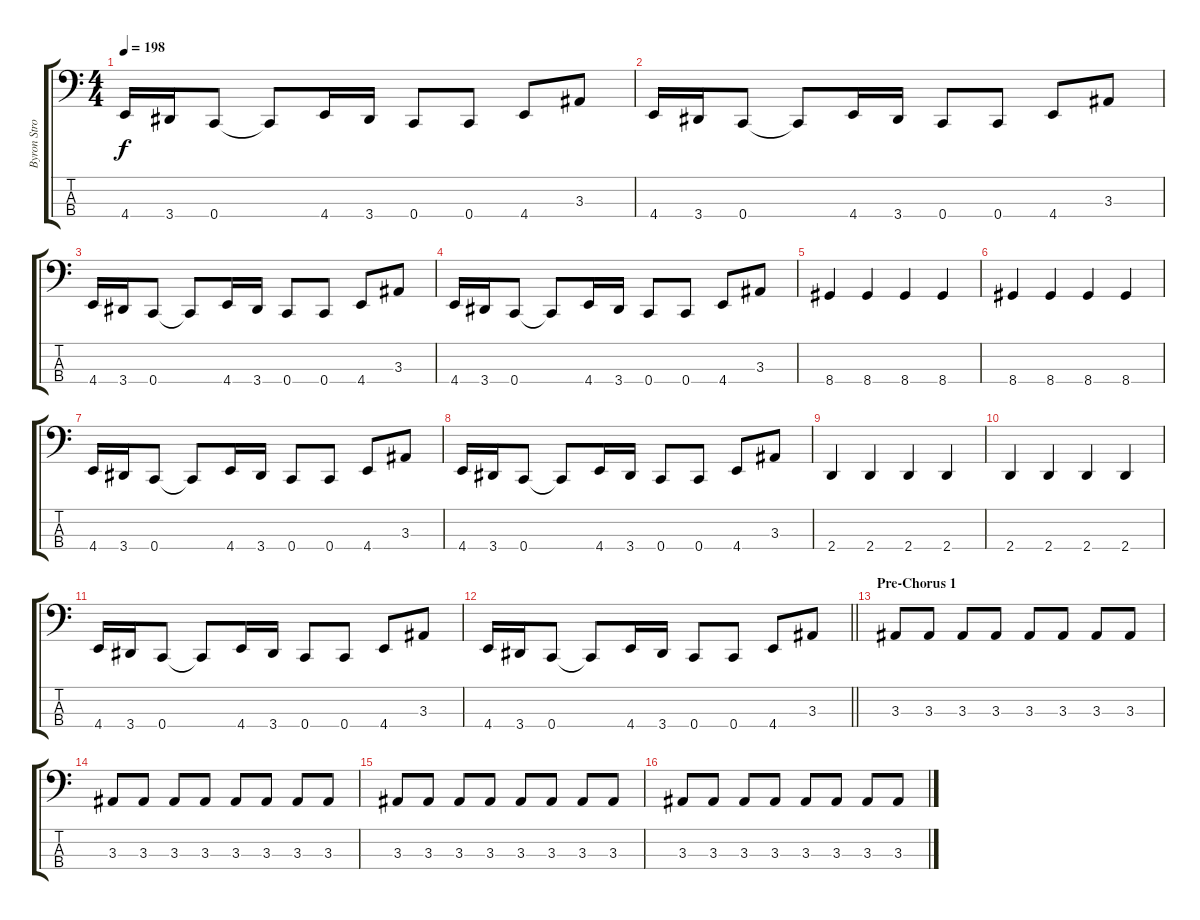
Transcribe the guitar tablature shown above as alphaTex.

\track ("Byron Stroud" "Byron Stro") {instrument electricbasspick}
\staff {score tabs}
\tuning (G2 C2 G1 C1) {hide}
\ts (4 4)
\tempo 198
\clef f4
\ks c
4.4.16{dy f} 3.4.16 0.4.8 0.4{t}.8 4.4.16 3.4.16 0.4.8 0.4.8 4.4.8 3.3.8 |
4.4.16 3.4.16 0.4.8 0.4{t}.8 4.4.16 3.4.16 0.4.8 0.4.8 4.4.8 3.3.8 |
4.4.16 3.4.16 0.4.8 0.4{t}.8 4.4.16 3.4.16 0.4.8 0.4.8 4.4.8 3.3.8 |
4.4.16 3.4.16 0.4.8 0.4{t}.8 4.4.16 3.4.16 0.4.8 0.4.8 4.4.8 3.3.8 |
8.4.4 8.4.4 8.4.4 8.4.4 |
8.4.4 8.4.4 8.4.4 8.4.4 |
4.4.16 3.4.16 0.4.8 0.4{t}.8 4.4.16 3.4.16 0.4.8 0.4.8 4.4.8 3.3.8 |
4.4.16 3.4.16 0.4.8 0.4{t}.8 4.4.16 3.4.16 0.4.8 0.4.8 4.4.8 3.3.8 |
2.4.4 2.4.4 2.4.4 2.4.4 |
2.4.4 2.4.4 2.4.4 2.4.4 |
4.4.16 3.4.16 0.4.8 0.4{t}.8 4.4.16 3.4.16 0.4.8 0.4.8 4.4.8 3.3.8 |
\barLineRight lightlight
4.4.16 3.4.16 0.4.8 0.4{t}.8 4.4.16 3.4.16 0.4.8 0.4.8 4.4.8 3.3.8 |
\section ("" "Pre-Chorus 1")
3.3.8 3.3.8 3.3.8 3.3.8 3.3.8 3.3.8 3.3.8 3.3.8 |
3.3.8 3.3.8 3.3.8 3.3.8 3.3.8 3.3.8 3.3.8 3.3.8 |
3.3.8 3.3.8 3.3.8 3.3.8 3.3.8 3.3.8 3.3.8 3.3.8 |
3.3.8 3.3.8 3.3.8 3.3.8 3.3.8 3.3.8 3.3.8 3.3.8
